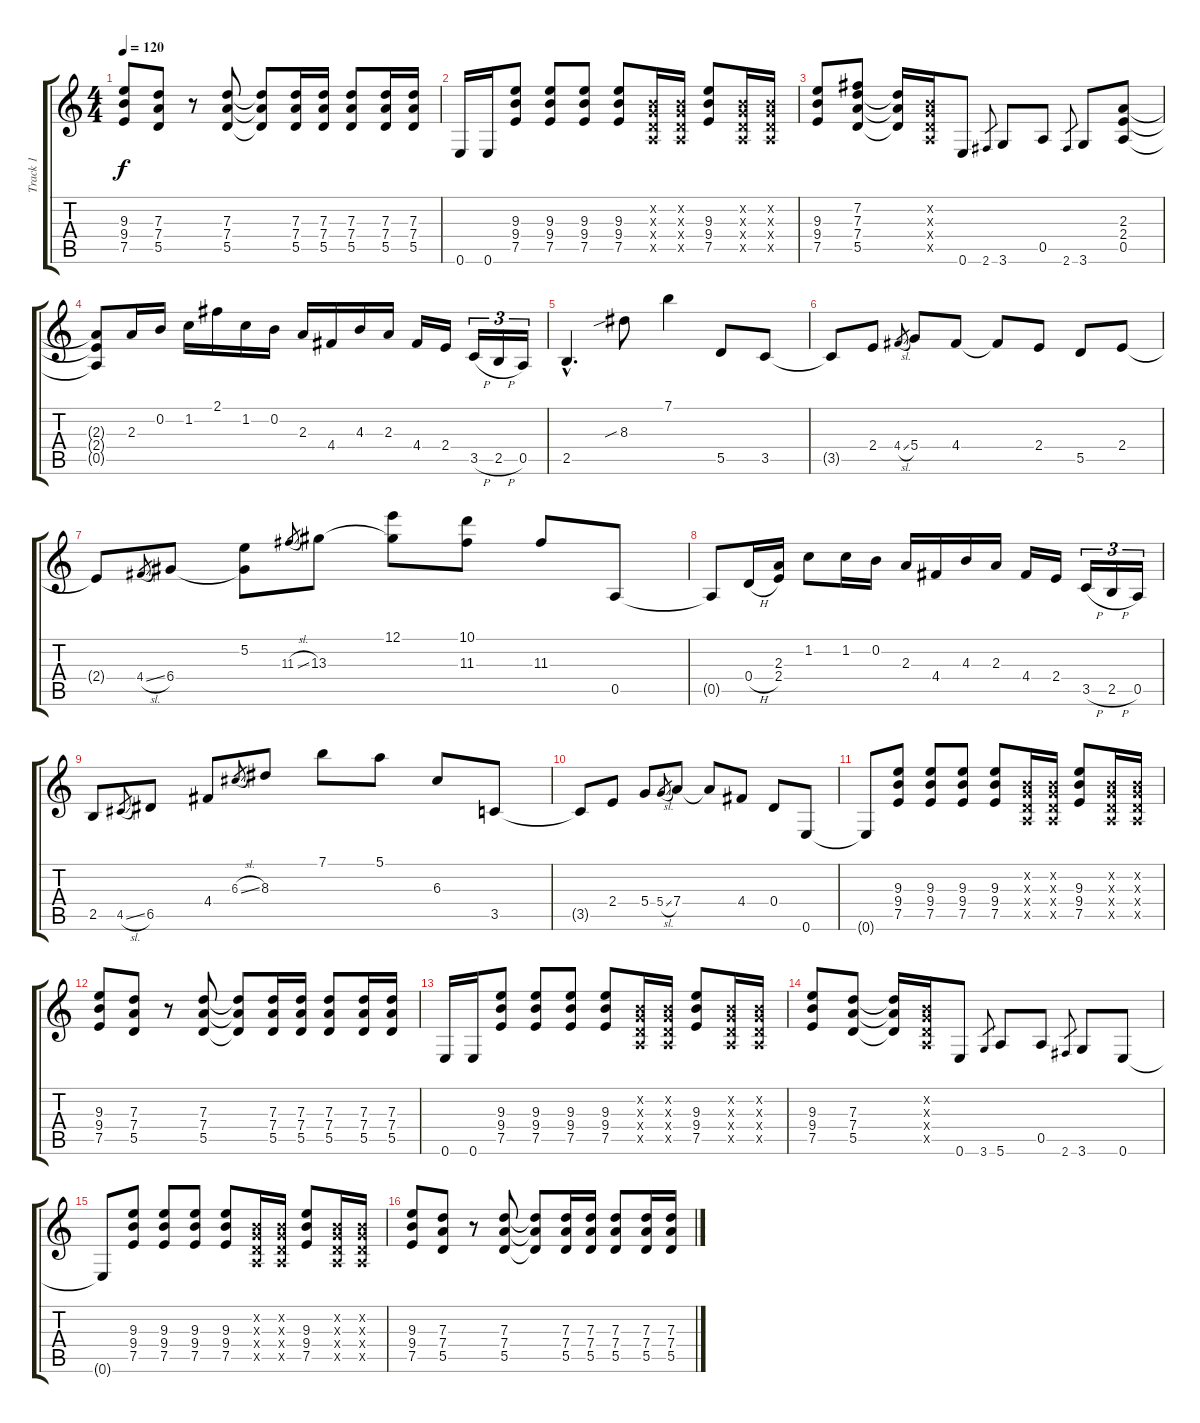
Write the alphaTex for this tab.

\track ("Track 1" "Track 1") {instrument acousticguitarsteel}
\staff {score tabs}
\tuning (E4 B3 G3 D3 A2 E2) {hide}
\ts (4 4)
\tempo 120
\clef g2
\ks c
(9.3 9.4 7.5).8{dy f} (7.3 7.4 5.5).8 r.8 (7.3 7.4 5.5).8 (7.3{t} 7.4{t} 5.5{t}).8 (7.3 7.4 5.5).16 (7.3 7.4 5.5).16 (7.3 7.4 5.5).8 (7.3 7.4 5.5).16 (7.3 7.4 5.5).16 |
0.6.16 0.6.16 (9.3 9.4 7.5).8 (9.3 9.4 7.5).8 (9.3 9.4 7.5).8 (9.3 9.4 7.5).8 (0.2{x} 0.3{x} 0.4{x} 0.5{x}).16 (0.2{x} 0.3{x} 0.4{x} 0.5{x}).16 (9.3 9.4 7.5).8 (0.2{x} 0.3{x} 0.4{x} 0.5{x}).16 (0.2{x} 0.3{x} 0.4{x} 0.5{x}).16 |
(9.3 9.4 7.5).8 (7.2 7.3 7.4 5.5).8 (7.3{t} 7.4{t} 5.5{t}).16 (0.2{x} 0.3{x} 0.4{x} 0.5{x}).16 0.6.8 2.6.8{gr} 3.6.8 0.5.8 2.6.8{gr} 3.6.8 (2.3 2.4 0.5).8 |
(2.3{t} 2.4{t} 0.5{t}).8 2.3.16 0.2.16 1.2.16 2.1.16 1.2.16 0.2.16 2.3.16 4.4.16 4.3.16 2.3.16 4.4.16 2.4.16 3.5{h}.16{tu (3 2)} 2.5{h}.16{tu (3 2)} 0.5.16{tu (3 2)} |
2.5{hac}.4{d} 8.3{sib}.8 7.1.4 5.5.8 3.5.8 |
3.5{t}.8 2.4.8 4.4{sl}.8{gr} 5.4.8 4.4.8 4.4{t}.8 2.4.8 5.5.8 2.4.8 |
2.4{t}.8 4.4{sl}.8{gr} 6.4.8 (5.2 6.4{t}).8 11.3{sl}.8{gr} 13.3.8 (12.1 13.3{t}).8 (10.1 11.3).8 11.3.8 0.5.8 |
0.5{t}.8 0.4{h}.16 (2.3 2.4).16 1.2.8 1.2.16 0.2.16 2.3.16 4.4.16 4.3.16 2.3.16 4.4.16 2.4.16 3.5{h}.16{tu (3 2)} 2.5{h}.16{tu (3 2)} 0.5.16{tu (3 2)} |
2.5.8 4.5{sl}.8{gr} 6.5.8 4.4.8 6.3{sl}.8{gr} 8.3.8 7.1.8 5.1.8 6.3.8 3.5.8 |
3.5{t}.8 2.4.8 5.4.8 5.4{sl}.8{gr} 7.4.8 7.4{t}.8 4.4.8 0.4.8 0.6.8 |
0.6{t}.8 (9.3 9.4 7.5).8 (9.3 9.4 7.5).8 (9.3 9.4 7.5).8 (9.3 9.4 7.5).8 (0.2{x} 0.3{x} 0.4{x} 0.5{x}).16 (0.2{x} 0.3{x} 0.4{x} 0.5{x}).16 (9.3 9.4 7.5).8 (0.2{x} 0.3{x} 0.4{x} 0.5{x}).16 (0.2{x} 0.3{x} 0.4{x} 0.5{x}).16 |
(9.3 9.4 7.5).8 (7.3 7.4 5.5).8 r.8 (7.3 7.4 5.5).8 (7.3{t} 7.4{t} 5.5{t}).8 (7.3 7.4 5.5).16 (7.3 7.4 5.5).16 (7.3 7.4 5.5).8 (7.3 7.4 5.5).16 (7.3 7.4 5.5).16 |
0.6.16 0.6.16 (9.3 9.4 7.5).8 (9.3 9.4 7.5).8 (9.3 9.4 7.5).8 (9.3 9.4 7.5).8 (0.2{x} 0.3{x} 0.4{x} 0.5{x}).16 (0.2{x} 0.3{x} 0.4{x} 0.5{x}).16 (9.3 9.4 7.5).8 (0.2{x} 0.3{x} 0.4{x} 0.5{x}).16 (0.2{x} 0.3{x} 0.4{x} 0.5{x}).16 |
(9.3 9.4 7.5).8 (7.3 7.4 5.5).8 (7.3{t} 7.4{t} 5.5{t}).16 (0.2{x} 0.3{x} 0.4{x} 0.5{x}).16 0.6.8 3.6.8{gr} 5.6.8 0.5.8 2.6.8{gr} 3.6.8 0.6.8 |
0.6{t}.8 (9.3 9.4 7.5).8 (9.3 9.4 7.5).8 (9.3 9.4 7.5).8 (9.3 9.4 7.5).8 (0.2{x} 0.3{x} 0.4{x} 0.5{x}).16 (0.2{x} 0.3{x} 0.4{x} 0.5{x}).16 (9.3 9.4 7.5).8 (0.2{x} 0.3{x} 0.4{x} 0.5{x}).16 (0.2{x} 0.3{x} 0.4{x} 0.5{x}).16 |
(9.3 9.4 7.5).8 (7.3 7.4 5.5).8 r.8 (7.3 7.4 5.5).8 (7.3{t} 7.4{t} 5.5{t}).8 (7.3 7.4 5.5).16 (7.3 7.4 5.5).16 (7.3 7.4 5.5).8 (7.3 7.4 5.5).16 (7.3 7.4 5.5).16
